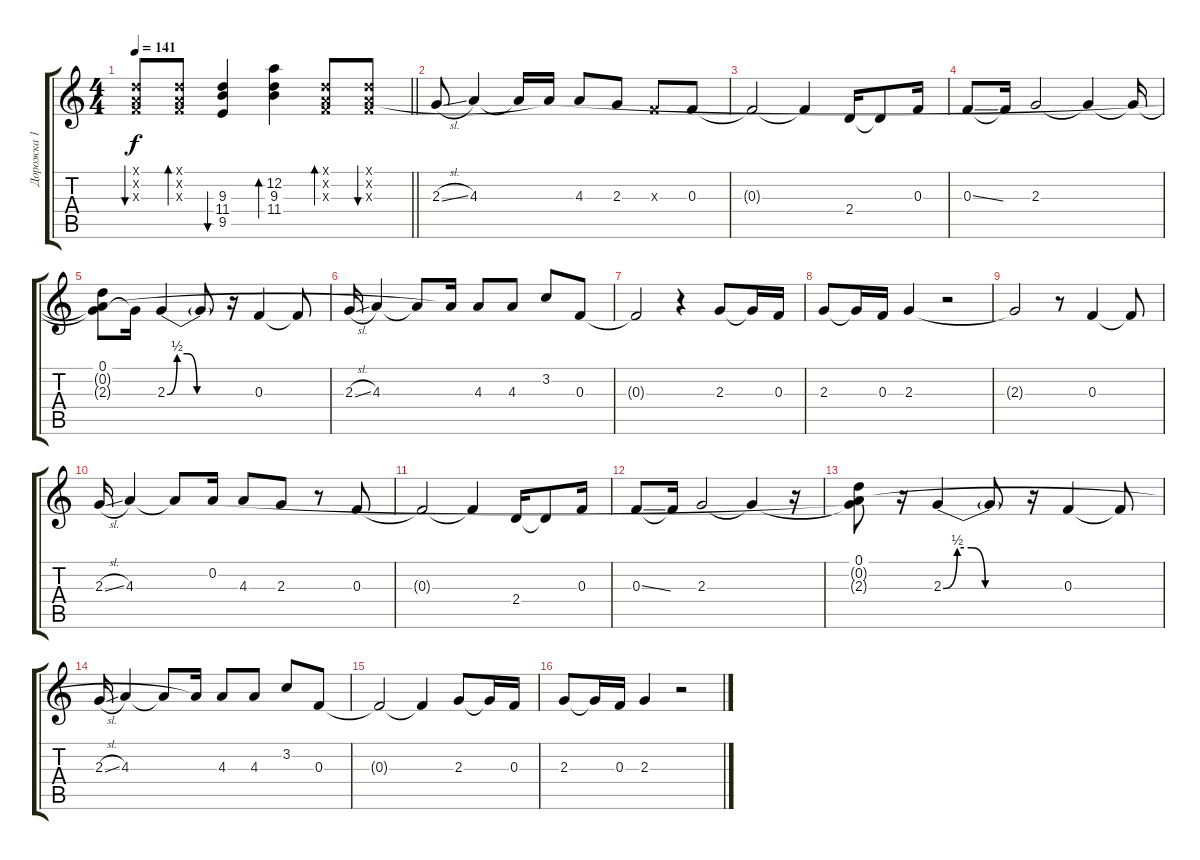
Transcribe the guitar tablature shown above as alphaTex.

\track ("Дорожка 1" "Дорожка 1") {instrument distortionguitar}
\staff {score tabs}
\tuning (D4 A3 F3 C3 G2 C2) {hide}
\ts (4 4)
\tempo 141
\clef g2
\barLineRight lightlight
\ks c
(0.1{x} 0.2{x} 0.3{x}).8{bu 120 dy f} (0.1{x} 0.2{x} 0.3{x}).8{bd 120} (9.3 11.4 9.5).4{bu 120} (12.2 9.3 11.4).4{bd 120} (0.1{x} 0.2{x} 0.3{x}).8{bd 120} (0.1{x} 0.2{x} 0.3{x}).8{bu 120} |
2.3{sl}.8{instrument distortionguitar} 4.3.4 4.3{t}.16 0.2{t}.16 4.3.8 2.3.8 0.3{x}.8 0.3.8 |
0.3{t}.2 0.3{t}.4 2.4.16 2.4{t}.8 0.3.16 |
0.3{ss}.8 0.3{t}.16 2.3.2 2.3{t}.4 2.3{t}.16 |
(0.1 0.2{t} 2.3{t}).8 2.3{t}.16 2.3{be (custom 0 0 10 2 20 2 30 0 60 0)}.4 2.3{t}.8 r.16 0.3.4 0.3{t}.8 |
2.3{sl}.16{instrument distortionguitar} 4.3.4 4.3{t}.8 0.2{t}.16 4.3.8 4.3.8 3.2.8 0.3.8 |
0.3{t}.2 r.4 2.3.8 2.3{t}.16 0.3.16 |
2.3.8 2.3{t}.16 0.3.16 2.3.4 r.2 |
2.3{t}.2 r.8 0.3.4 0.3{t}.8 |
2.3{sl}.16{instrument distortionguitar} 4.3.4 4.3{t}.8 0.2.16 4.3.8 2.3.8 r.8 0.3.8 |
0.3{t}.2 0.3{t}.4 2.4.16 2.4{t}.8 0.3.16 |
0.3{ss}.8 0.3{t}.16 2.3.2 2.3{t}.4 r.16 |
(0.1 0.2{t} 2.3{t}).8 r.16 2.3{be (custom 0 0 10 2 20 2 30 0 60 0)}.4 2.3{t}.8 r.16 0.3.4 0.3{t}.8 |
2.3{sl}.16{instrument distortionguitar} 4.3.4 4.3{t}.8 0.2{t}.16 4.3.8 4.3.8 3.2.8 0.3.8 |
0.3{t}.2 0.3{t}.4 2.3.8 2.3{t}.16 0.3.16 |
2.3.8 2.3{t}.16 0.3.16 2.3.4 r.2
